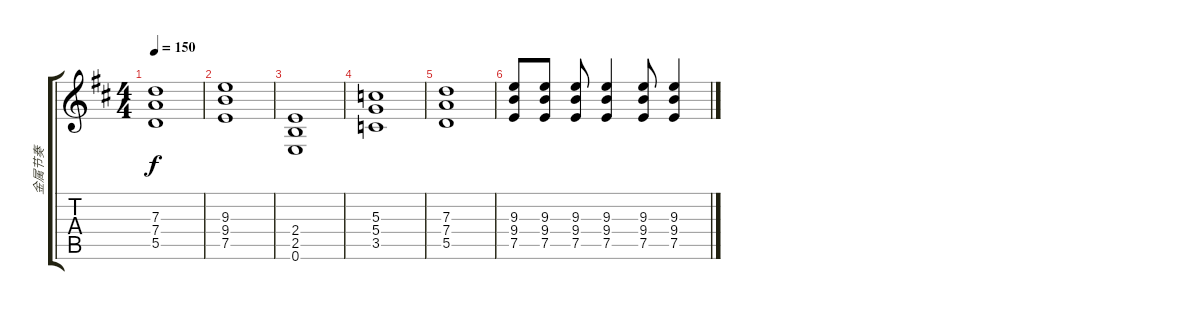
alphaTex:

\track ("金属节奏" "金属节奏") {instrument overdrivenguitar}
\staff {score tabs}
\tuning (E4 B3 G3 D3 A2 E2) {hide}
\ts (4 4)
\tempo 150
\clef g2
\ks bminor
(7.3 7.4 5.5).1{dy f} |
(9.3 9.4 7.5).1 |
(2.4 2.5 0.6).1 |
(5.3 5.4 3.5).1 |
(7.3 7.4 5.5).1 |
(9.3 9.4 7.5).8 (9.3 9.4 7.5).8 (9.3 9.4 7.5).8 (9.3 9.4 7.5).4 (9.3 9.4 7.5).8 (9.3 9.4 7.5).4
